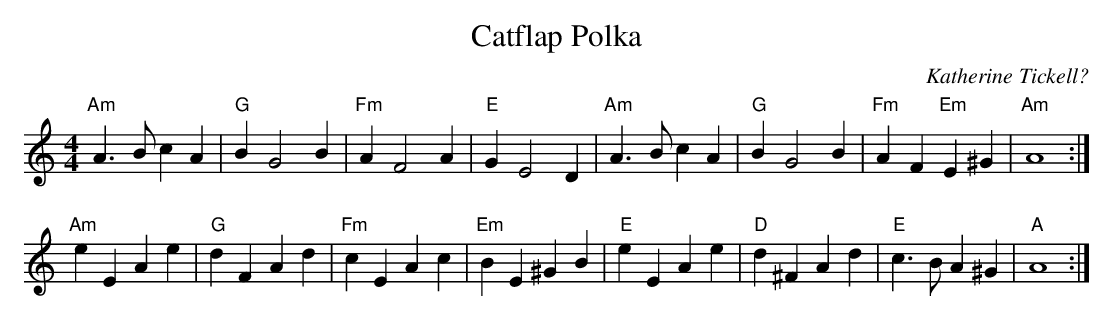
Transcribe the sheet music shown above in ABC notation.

X:1
T:Catflap Polka
C:Katherine Tickell?
M:4/4
K:Am
"Am"A3B c2A2 | "G"B2G4 B2 | "Fm"A2F4 A2 | "E"G2 E4 D2 | "Am"A3B c2A2 | "G"B2G4 B2 | "Fm"A2 F2 "Em"E2 ^G2 | "Am"A8 :|
"Am"e2 E2 A2 e2 | "G"d2 F2 A2 d2 | "Fm"c2 E2 A2 c2 | "Em"B2 E2 ^G2 B2 | "E"e2 E2 A2 e2 | "D"d2 ^F2 A2 d2 | "E"c3 B A2 ^G2 | "A"A8 :|
